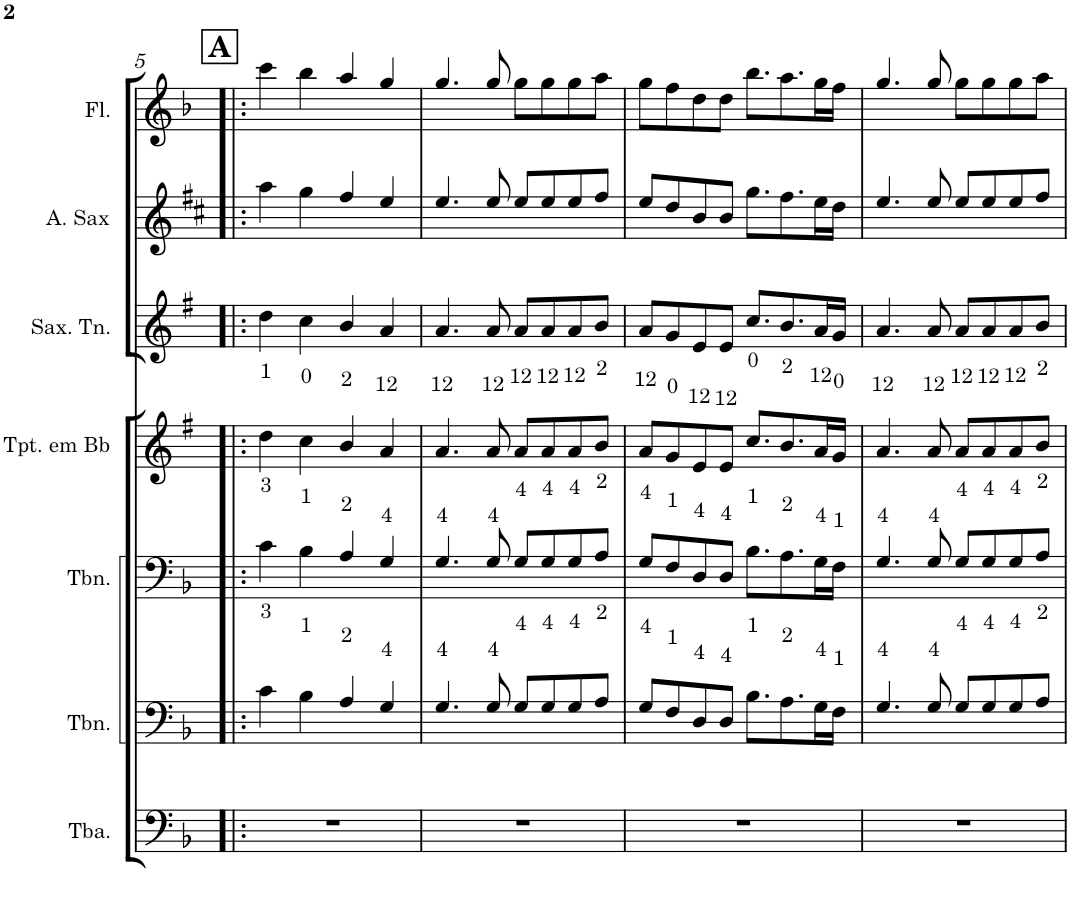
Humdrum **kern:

**kern	**kern	**kern	**kern	**kern	**kern	**kern
*part7	*part6	*part5	*part4	*part3	*part2	*part1
*staff7	*staff6	*staff5	*staff4	*staff3	*staff2	*staff1
*I"Tuba	*I"Trombone - harmonia	*I"Trombone	*I"Trompete em Bb	*I"Saxofone Tenor	*I"Saxofone Alto	*I"Flauta Transversal
*I'Tba.	*I'Tbn.	*I'Tbn.	*I'Tpt. em Bb	*I'Sax. Tn.	*	*I'Fl.
!!LO:PB:g=z
*clefF4	*clefF4	*clefF4	*clefG2	*clefG2	*clefG2	*clefG2
*	*	*	*Trd1c2	*Trd8c14	*Trd5c9	*
*k[b-]	*k[b-]	*k[b-]	*k[f#]	*k[f#]	*k[f#c#]	*k[b-]
*M4/4	*M4/4	*M4/4	*M4/4	*M4/4	*M4/4	*M4/4
!!LO:REH:place=s1:a:B:cj:fs=14:t=A
=5!|:	=5!|:	=5!|:	=5!|:	=5!|:	=5!|:	=5!|:
1r	4c\	4c\	4dd\	4dd\	4aa\	4ccc\
.	4B-\	4B-\	4cc\	4cc\	4gg\	4bb-\
.	4A/	4A/	4b/	4b/	4ff#/	4aa/
.	4G/	4G/	4a/	4a/	4ee/	4gg/
=6	=6	=6	=6	=6	=6	=6
1r	4.G/	4.G/	4.a/	4.a/	4.ee/	4.gg/
.	8G/	8G/	8a/	8a/	8ee/	8gg/
.	8G/L	8G/L	8a/L	8a/L	8ee/L	8gg\L
.	8G/	8G/	8a/	8a/	8ee/	8gg\
.	8G/	8G/	8a/	8a/	8ee/	8gg\
.	8A/J	8A/J	8b/J	8b/J	8ff#/J	8aa\J
=7	=7	=7	=7	=7	=7	=7
1r	8G/L	8G/L	8a/L	8a/L	8ee/L	8gg\L
.	8F/	8F/	8g/	8g/	8dd/	8ff\
.	8D/	8D/	8e/	8e/	8b/	8dd\
.	8D/J	8D/J	8e/J	8e/J	8b/J	8dd\J
.	8.B-\L	8.B-\L	8.cc/L	8.cc/L	8.gg\L	8.bb-\L
.	8.A\	8.A\	8.b/	8.b/	8.ff#\	8.aa\
.	16G\L	16G\L	16a/L	16a/L	16ee\L	16gg\L
.	16F\JJ	16F\JJ	16g/JJ	16g/JJ	16dd\JJ	16ff\JJ
=8	=8	=8	=8	=8	=8	=8
1r	4.G/	4.G/	4.a/	4.a/	4.ee/	4.gg/
.	8G/	8G/	8a/	8a/	8ee/	8gg/
.	8G/L	8G/L	8a/L	8a/L	8ee/L	8gg\L
.	8G/	8G/	8a/	8a/	8ee/	8gg\
.	8G/	8G/	8a/	8a/	8ee/	8gg\
.	8A/J	8A/J	8b/J	8b/J	8ff#/J	8aa\J
=	=	=	=	=	=	=
*-	*-	*-	*-	*-	*-	*-
